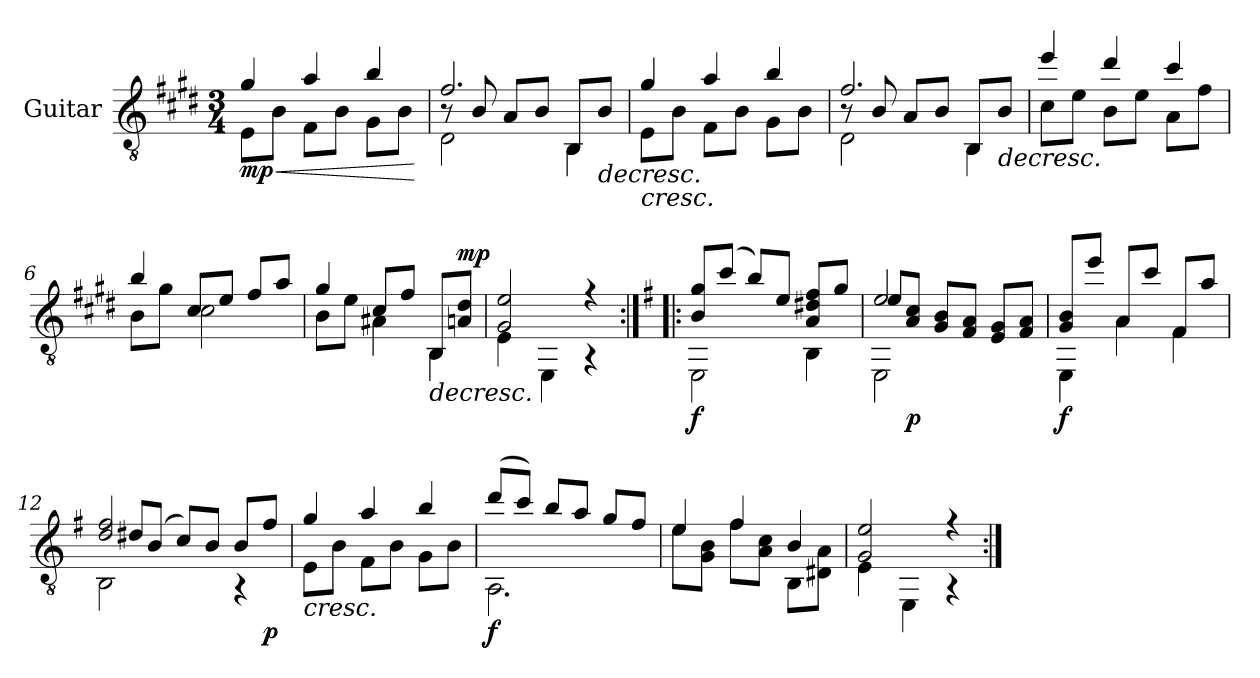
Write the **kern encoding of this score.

**kern	**dynam
*part1	*part1
*staff1	*staff1
*I"Guitar	*
*I'Guit.	*
*clefGv2	*
*k[f#c#g#d#]	*
*E:	*
*M3/4	*
=1	=1
!LO:TX:a:t=Andante espressivo	!
!	!LO:HP:b
*^	*
!	!	!LO:DY:n=1:b
4g#/	8E\L	< mp
.	8B\J	.
4a/	8F#\L	.
.	8B\J	.
4b/	8G#\L	.
.	8B\J	.
*v	*v	*
.	[
=2	=2
*^	*
*	*^	*
2.f#/	2D#\	8r	.
.	.	8B/	.
.	.	8A/L	.
.	.	8B/J	.
.	4BB\	8BB/L	.
!	!	!	!LO:HP:b
.	.	8B/J	>
!!LO:LB:g=z	!!	!!
=3	=3	=3	=3
!	!	!	!LO:HP:b
*	*v	*v	*
4g#/	8E\L	<
.	8B\J	.
4a/	8F#\L	.
.	8B\J	.
4b/	8G#\L	.
.	8B\J	.
*v	*v	*
.	]
=4	=4
*^	*
*	*^	*
2.f#/	2D#\	8r	.
.	.	8B/	.
.	.	8A/L	.
.	.	8B/J	.
.	4BB\	8BB/L	.
!	!	!	!LO:HP:b
.	.	8B/J	>
*v	*v	*v	*
.	[
=5	=5
*^	*
4ee/	8c#\L	.
.	8e\J	.
4dd#/	8B\L	.
.	8e\J	.
4cc#/	8A\L	.
.	8f#\J	.
!!LO:LB:g=z	!!
=6	=6	=6
4b/	8B\L	.
.	8g#\J	.
8c#/L	2c#\	.
8e/J	.	.
8f#/L	.	.
8a/J	.	.
=7	=7	=7
4g#/	8B\L	.
.	8e\J	.
8c#/L	4A#X\	.
8f#/J	.	.
!	!	!LO:HP:b
8BB/L	4BB\	>
!	!	!LO:DY:a
8An/ 8d#/J	.	mp
*v	*v	*
.	]
=8	=8
*^	*
2G#/ 2e/	4E\	.
.	4EE\	.
4r	4r	.
!!LO:LB:g=z	!!
=9:|!|:	=9:|!|:	=9:|!|:
*k[f#]	*	*
*G:	*	*
!	!	!LO:DY:b
8B/ 8g/L	2EE\	f
(8cc/J	.	.
8b/L)	.	.
8e/J	.	.
8A/ 8d#X/ 8f#/L	4BB\	.
8g/J	.	.
=10	=10	=10
*	*^	*
2e/	2EE\	8e/L	.
!	!	!	!LO:DY:b
.	.	8A/ 8c/J	p
.	.	8G/ 8B/L	.
.	.	8F#/ 8A/J	.
8E/ 8G/L	4ryy	4ryy	.
8F#/ 8A/J	.	.	.
*	*v	*v	*
!!LO:LB:g=z
=11	=11	=11
!	!	!LO:DY:b
8G/ 8B/L	4EE\	f
8ee/J	.	.
8A/L	4A\	.
8cc/J	.	.
8F#/L	4F#\	.
8a/J	.	.
=12	=12	=12
*	*^	*
2d/ 2f#/	2BB\	8d#X/L	.
.	.	(8B/J	.
.	.	8c/L)	.
.	.	8B/J	.
8B/L	4r	4ryy	.
!	!	!	!LO:DY:b
8f#/J	.	.	p
*v	*v	*v	*
=13	=13
!	!LO:HP:b
*^	*
4g/	8E\L	<
.	8B\J	.
4a/	8F#\L	.
.	8B\J	.
4b/	8G\L	.
.	8B\J	.
*v	*v	*
.	]
!!LO:LB:g=z
=14	=14
*^	*
!	!	!LO:DY:b
(8dd/L	2.AA\	f
8cc/J)	.	.
8b/L	.	.
8a/J	.	.
8g/L	.	.
8f#/J	.	.
*v	*v	*
.	[
=15	=15
*^	*
4e/	8e\L	.
.	8G\ 8B\J	.
4f#/	8f#\L	.
.	8A\ 8c\J	.
4B/	8BB\L	.
.	8D#X\ 8A\J	.
=16	=16	=16
2G/ 2e/	4E\	.
.	4EE\	.
4r	4r	.
*v	*v	*
=:|!	=:|!
*-	*-
